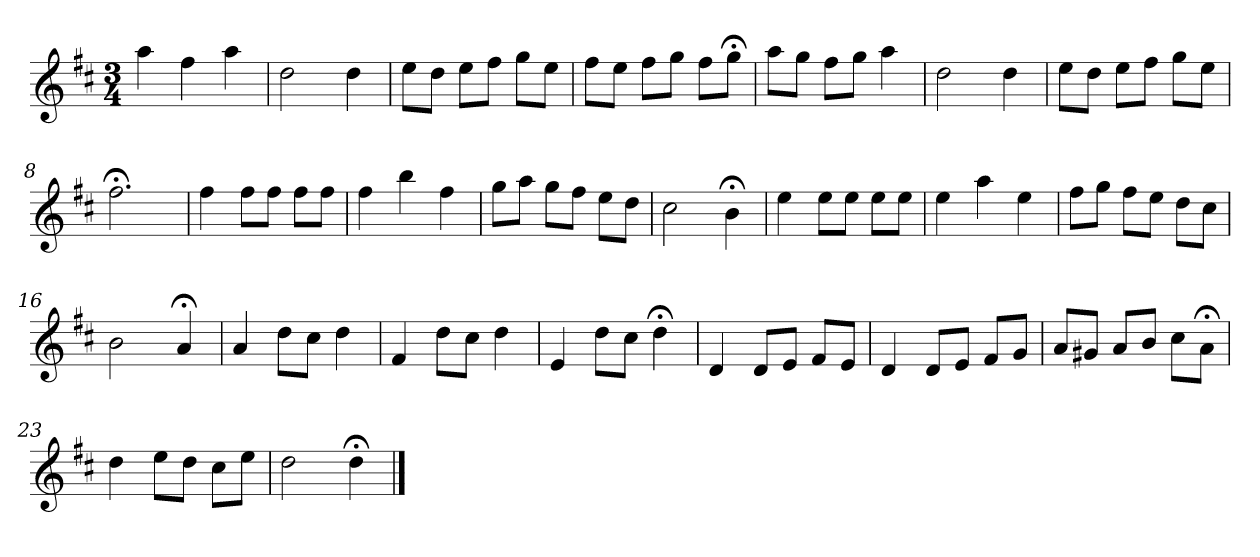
**kern
*part1
*staff1
*k[f#c#]
*D:
*M3/4
*MM120
=1
4aa
4ff#
4aa
=2
2dd
4dd
=3
8eeL
8ddJ
8eeL
8ff#J
8ggL
8eeJ
=4
8ff#L
8eeJ
8ff#L
8ggJ
8ff#L
8gg;<J
=5
8aaL
8ggJ
8ff#L
8ggJ
4aa
=6
2dd
4dd
=7
8eeL
8ddJ
8eeL
8ff#J
8ggL
8eeJ
=8
2.ff#;<
=9
4ff#
8ff#L
8ff#J
8ff#L
8ff#J
=10
4ff#
4bb
4ff#
=11
8ggL
8aaJ
8ggL
8ff#J
8eeL
8ddJ
=12
2cc#
4b;<
=13
4ee
8eeL
8eeJ
8eeL
8eeJ
=14
4ee
4aa
4ee
=15
8ff#L
8ggJ
8ff#L
8eeJ
8ddL
8cc#J
=16
2b
4a;<
=17
4a
8ddL
8cc#J
4dd
=18
4f#
8ddL
8cc#J
4dd
=19
4e
8ddL
8cc#J
4dd;<
=20
4d
8dL
8eJ
8f#L
8eJ
=21
4d
8dL
8eJ
8f#L
8gJ
=22
8aL
8g#XJ
8aL
8bJ
8cc#L
8a;<J
=23
4dd
8eeL
8ddJ
8cc#L
8eeJ
=24
2dd
4dd;<
==
*-
